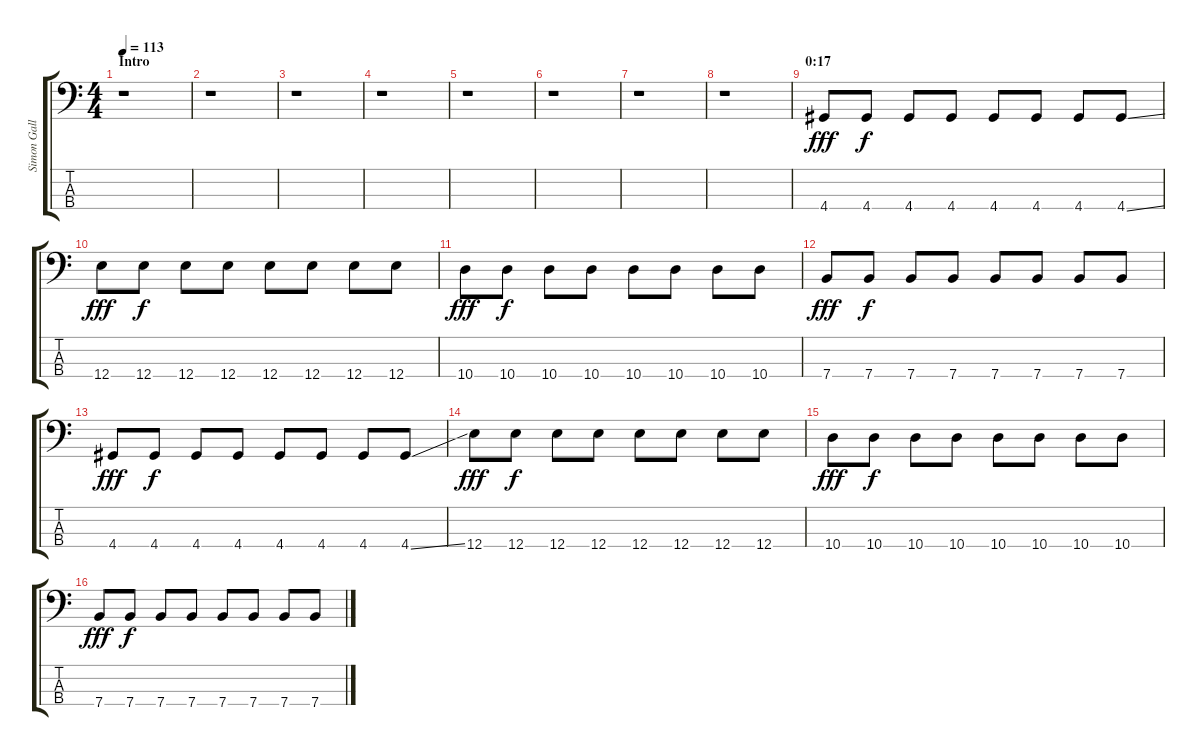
\track ("Simon Gallup (bass)" "Simon Gall") {instrument electricbasspick}
\staff {score tabs}
\tuning (G2 D2 A1 E1) {hide}
\ts (4 4)
\section ("" "Intro")
\tempo 113
\clef f4
\ks c
r.1{dy fff instrument electricbasspick} |
r.1 |
r.1 |
r.1 |
r.1 |
r.1 |
r.1 |
r.1 |
\section ("" "0:17")
4.4.8 4.4.8{dy f} 4.4.8 4.4.8 4.4.8 4.4.8 4.4.8 4.4{ss}.8 |
12.4.8{dy fff} 12.4.8{dy f} 12.4.8 12.4.8 12.4.8 12.4.8 12.4.8 12.4.8 |
10.4.8{dy fff} 10.4.8{dy f} 10.4.8 10.4.8 10.4.8 10.4.8 10.4.8 10.4.8 |
7.4.8{dy fff} 7.4.8{dy f} 7.4.8 7.4.8 7.4.8 7.4.8 7.4.8 7.4.8 |
4.4.8{dy fff} 4.4.8{dy f} 4.4.8 4.4.8 4.4.8 4.4.8 4.4.8 4.4{ss}.8 |
12.4.8{dy fff} 12.4.8{dy f} 12.4.8 12.4.8 12.4.8 12.4.8 12.4.8 12.4.8 |
10.4.8{dy fff} 10.4.8{dy f} 10.4.8 10.4.8 10.4.8 10.4.8 10.4.8 10.4.8 |
7.4.8{dy fff} 7.4.8{dy f} 7.4.8 7.4.8 7.4.8 7.4.8 7.4.8 7.4.8
